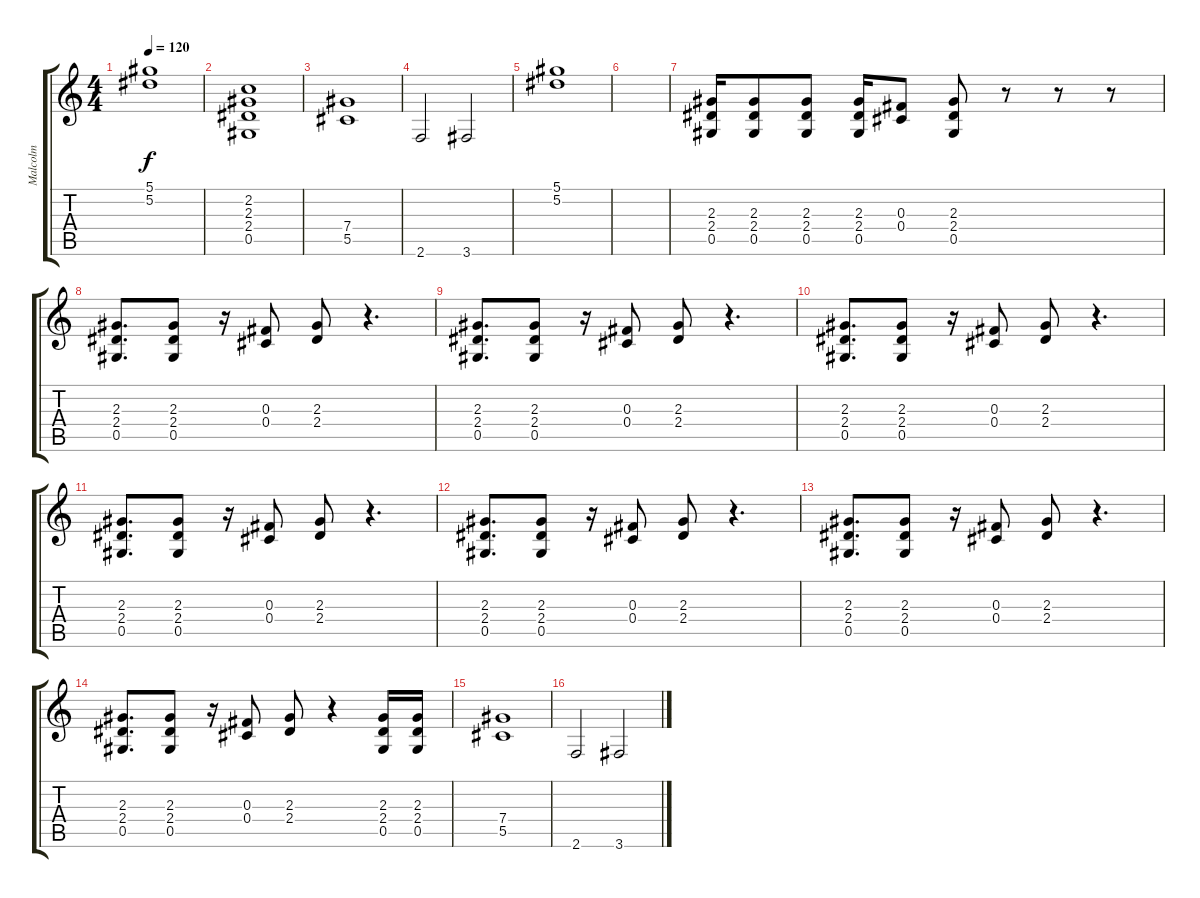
\track ("Malcolm" "Malcolm") {instrument distortionguitar}
\staff {score tabs}
\tuning (Eb4 Bb3 Gb3 Db3 Ab2 Eb2) {hide}
\ts (4 4)
\tempo 120
\clef g2
\ks c
(5.1 5.2).1{dy f} |
(2.2 2.3 2.4 0.5).1 |
(7.4 5.5).1 |
2.6.2 3.6.2 |
(5.1 5.2).1 |
|
(2.3 2.4 0.5).16 (2.3 2.4 0.5).8 (2.3 2.4 0.5).8 (2.3 2.4 0.5).16 (0.3 0.4).8 (2.3 2.4 0.5).8 r.8 r.8 r.8 |
(2.3 2.4 0.5).8{d} (2.3 2.4 0.5).8 r.16 (0.3 0.4).8 (2.3 2.4).8 r.4{d} |
(2.3 2.4 0.5).8{d} (2.3 2.4 0.5).8 r.16 (0.3 0.4).8 (2.3 2.4).8 r.4{d} |
(2.3 2.4 0.5).8{d} (2.3 2.4 0.5).8 r.16 (0.3 0.4).8 (2.3 2.4).8 r.4{d} |
(2.3 2.4 0.5).8{d} (2.3 2.4 0.5).8 r.16 (0.3 0.4).8 (2.3 2.4).8 r.4{d} |
(2.3 2.4 0.5).8{d} (2.3 2.4 0.5).8 r.16 (0.3 0.4).8 (2.3 2.4).8 r.4{d} |
(2.3 2.4 0.5).8{d} (2.3 2.4 0.5).8 r.16 (0.3 0.4).8 (2.3 2.4).8 r.4{d} |
(2.3 2.4 0.5).8{d} (2.3 2.4 0.5).8 r.16 (0.3 0.4).8 (2.3 2.4).8 r.4 (2.3 2.4 0.5).16 (2.3 2.4 0.5).16 |
(7.4 5.5).1 |
2.6.2 3.6.2
